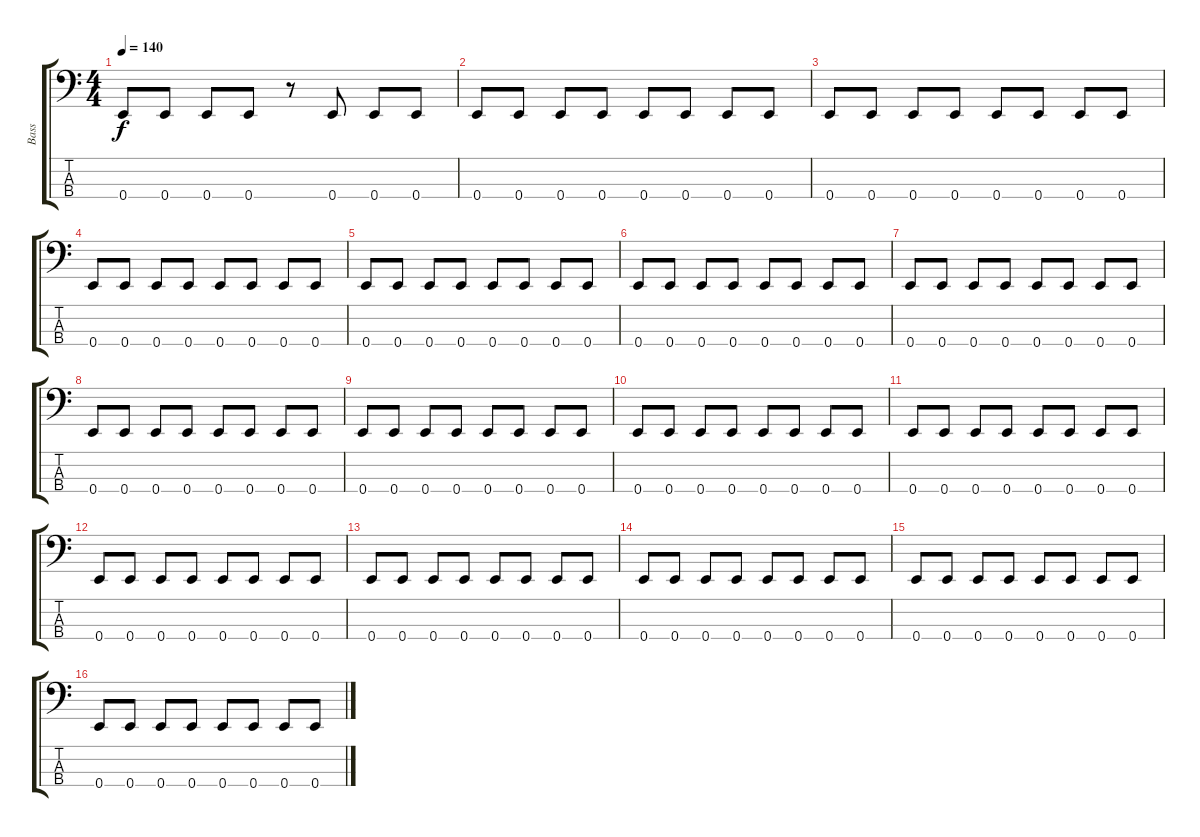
\track ("Bass" "Bass") {instrument electricbassfinger}
\staff {score tabs}
\tuning (G2 D2 A1 E1) {hide}
\ts (4 4)
\tempo 140
\clef f4
\ks c
0.4.8{dy f} 0.4.8 0.4.8 0.4.8 r.8 0.4.8 0.4.8 0.4.8 |
0.4.8 0.4.8 0.4.8 0.4.8 0.4.8 0.4.8 0.4.8 0.4.8 |
0.4.8 0.4.8 0.4.8 0.4.8 0.4.8 0.4.8 0.4.8 0.4.8 |
0.4.8 0.4.8 0.4.8 0.4.8 0.4.8 0.4.8 0.4.8 0.4.8 |
0.4.8 0.4.8 0.4.8 0.4.8 0.4.8 0.4.8 0.4.8 0.4.8 |
0.4.8 0.4.8 0.4.8 0.4.8 0.4.8 0.4.8 0.4.8 0.4.8 |
0.4.8 0.4.8 0.4.8 0.4.8 0.4.8 0.4.8 0.4.8 0.4.8 |
0.4.8 0.4.8 0.4.8 0.4.8 0.4.8 0.4.8 0.4.8 0.4.8 |
0.4.8 0.4.8 0.4.8 0.4.8 0.4.8 0.4.8 0.4.8 0.4.8 |
0.4.8 0.4.8 0.4.8 0.4.8 0.4.8 0.4.8 0.4.8 0.4.8 |
0.4.8 0.4.8 0.4.8 0.4.8 0.4.8 0.4.8 0.4.8 0.4.8 |
0.4.8 0.4.8 0.4.8 0.4.8 0.4.8 0.4.8 0.4.8 0.4.8 |
0.4.8 0.4.8 0.4.8 0.4.8 0.4.8 0.4.8 0.4.8 0.4.8 |
0.4.8 0.4.8 0.4.8 0.4.8 0.4.8 0.4.8 0.4.8 0.4.8 |
0.4.8 0.4.8 0.4.8 0.4.8 0.4.8 0.4.8 0.4.8 0.4.8 |
0.4.8 0.4.8 0.4.8 0.4.8 0.4.8 0.4.8 0.4.8 0.4.8
